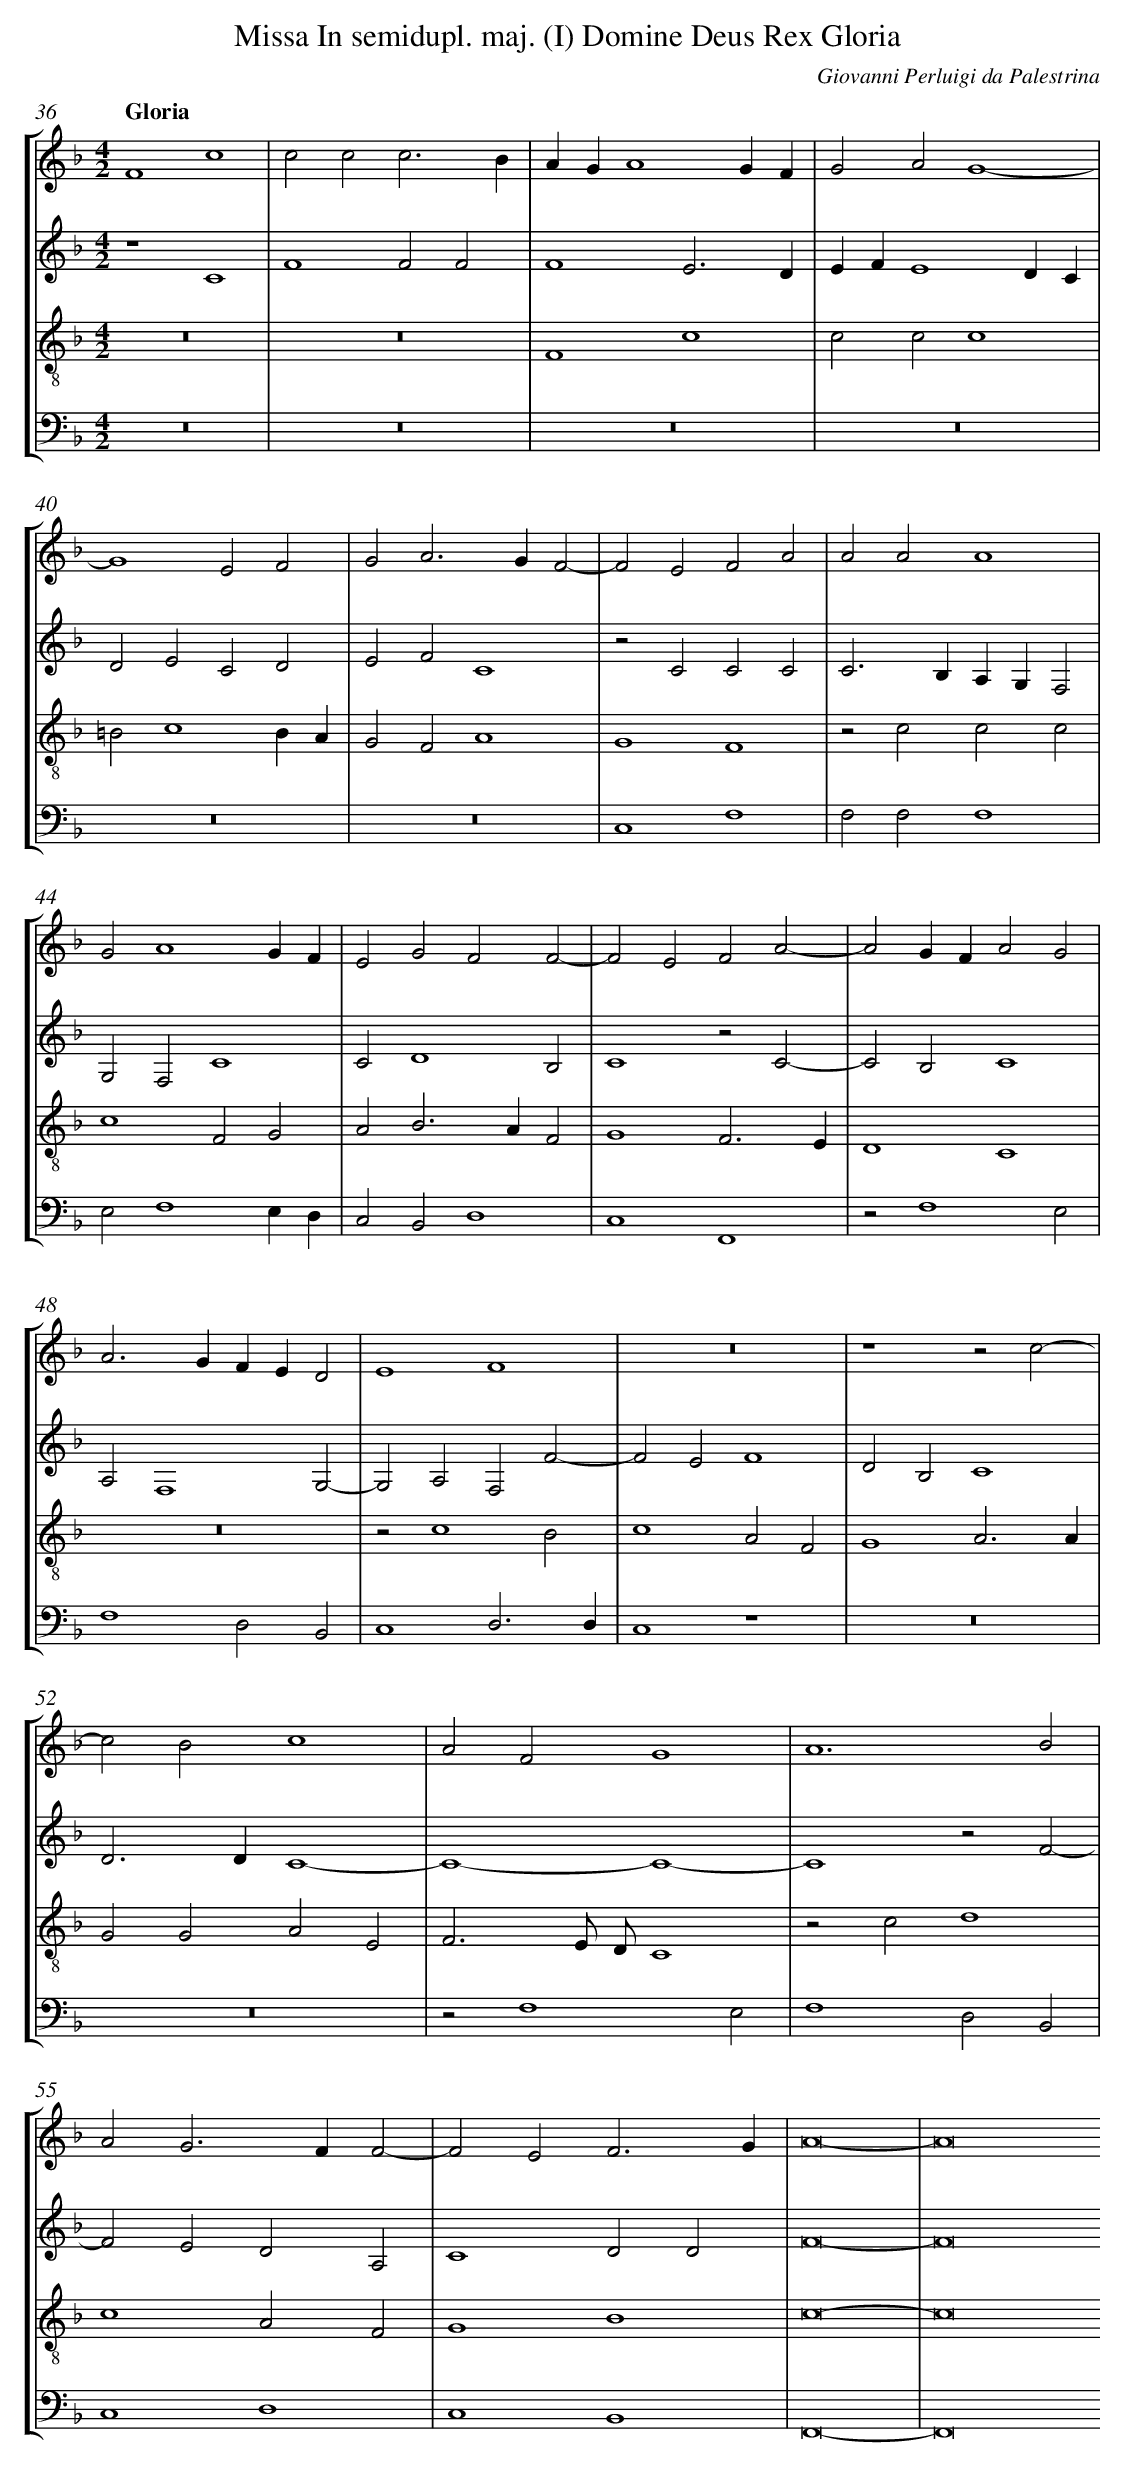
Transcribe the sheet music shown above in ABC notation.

X:1
T: Missa In semidupl. maj. (I) Domine Deus Rex Gloria
C: Giovanni Perluigi da Palestrina
L: 1/4
M: 4/2
Q: "Gloria"
%%staves [1 2 3 4]
V: 1 clef=treble
V: 2 clef=treble
V: 3 clef=treble-8
V: 4 clef=bass
K: F
[V:1] F4c4 |
[V:2] z4C4 |
[V:3] z8 |
[V:4] z8 |
[V:1] c2c2c3B |
[V:2] F4F2F2 |
[V:3] z8 |
[V:4] z8 |
[V:1] AGA4GF |
[V:2] F4E3D |
[V:3] F4c4 |
[V:4] z8 |
[V:1] G2A2G4- |
[V:2] EFE4DC |
[V:3] c2c2c4 |
[V:4] z8 |
[V:1] G4E2F2 |
[V:2] D2E2C2D2 |
[V:3] =B2c4BA |
[V:4] z8 |
[V:1] G2A2>G2F2- |
[V:2] E2F2C4 |
[V:3] G2F2A4 |
[V:4] z8 |
[V:1] F2E2F2A2 |
[V:2] z2C2C2C2 |
[V:3] G4F4 |
[V:4] C,4F,4 |
[V:1] A2A2A4 |
[V:2] C2>B,2A,G,F,2 |
[V:3] z2c2c2c2 |
[V:4] F,2F,2F,4 |
[V:1] G2A4GF |
[V:2] G,2F,2C4 |
[V:3] c4F2G2 |
[V:4] E,2F,4E,D, |
[V:1] E2G2F2F2- |
[V:2] C2D4B,2 |
[V:3] A2B2>A2F2 |
[V:4] C,2B,,2D,4 |
[V:1] F2E2F2A2- |
[V:2] C4z2C2- |
[V:3] G4F3E |
[V:4] C,4F,,4 |
[V:1] A2GFA2G2 |
[V:2] C2B,2C4 |
[V:3] D4C4 |
[V:4] z2F,4E,2 |
[V:1] A2>G2FED2 |
[V:2] A,2F,4G,2- |
[V:3] z8 |
[V:4] F,4D,2B,,2 |
[V:1] E4F4 |
[V:2] G,2A,2F,2F2- |
[V:3] z2c4B2 |
[V:4] C,4D,3D, |
[V:1] z8 |
[V:2] F2E2F4 |
[V:3] c4A2F2 |
[V:4] C,4z4 |
[V:1] z4z2c2- |
[V:2] D2B,2C4 |
[V:3] G4A3A |
[V:4] z8 |
[V:1] c2B2c4 |
[V:2] D2>D2C4- |
[V:3] G2G2A2E2 |
[V:4] z8 |
[V:1] A2F2G4 |
[V:2] C4-C4- |
[V:3] F3E/ D/C4 |
[V:4] z2F,4E,2 |
[V:1] A6B2 |
[V:2] C4z2F2- |
[V:3] z2c2d4 |
[V:4] F,4D,2B,,2 |
[V:1] A2G2>F2F2- |
[V:2] F2E2D2A,2 |
[V:3] c4A2F2 |
[V:4] C,4D,4 |
[V:1] F2E2F3G |
[V:2] C4D2D2 |
[V:3] G4B4 |
[V:4] C,4B,,4 |
[V:1] A8- |
[V:2] F8- |
[V:3] c8- |
[V:4] F,,8- |
[V:1] A8
[V:2] F8
[V:3] c8
[V:4] F,,8
